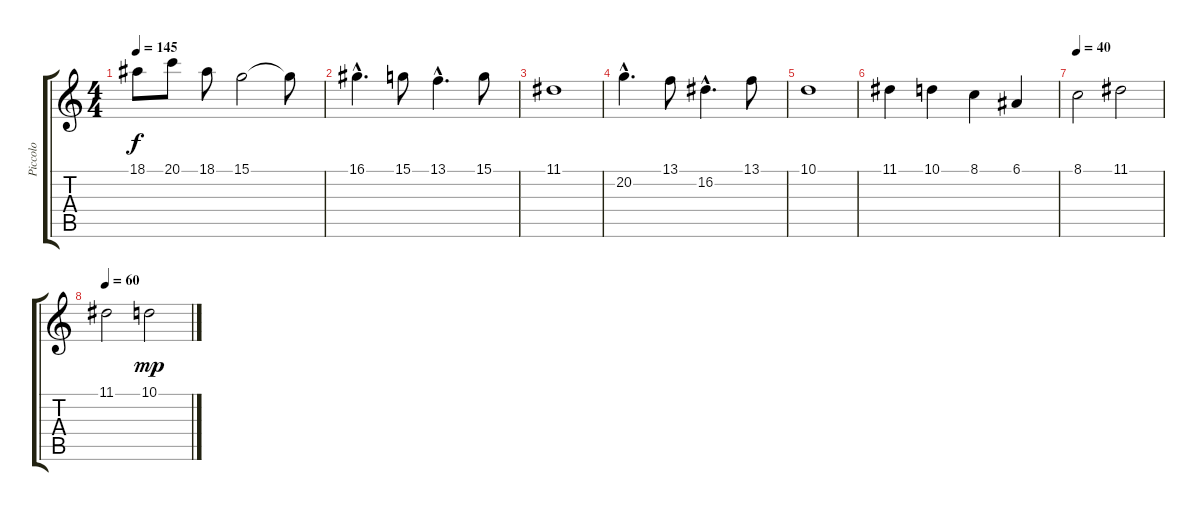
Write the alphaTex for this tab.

\track ("Piccolo" "Piccolo") {instrument piccolo}
\staff {score tabs}
\tuning (E4 B3 G3 D3 A2 E2) {hide}
\ts (4 4)
\tempo 145
\clef g2
\ks c
18.1{t}.8{dy f} 20.1.8 18.1.8 15.1.2 15.1{t}.8 |
16.1{hac}.4{d volume 7} 15.1.8 13.1{hac}.4{d} 15.1.8 |
11.1.1 |
20.2{hac}.4{d} 13.1.8 16.2{hac}.4{d} 13.1.8 |
10.1.1 |
11.1.4 10.1.4 8.1.4 6.1.4 |
\tempo 40
8.1.2{volume 13} 11.1.2 |
\tempo 60
11.1.2 10.1.2{dy mp}
